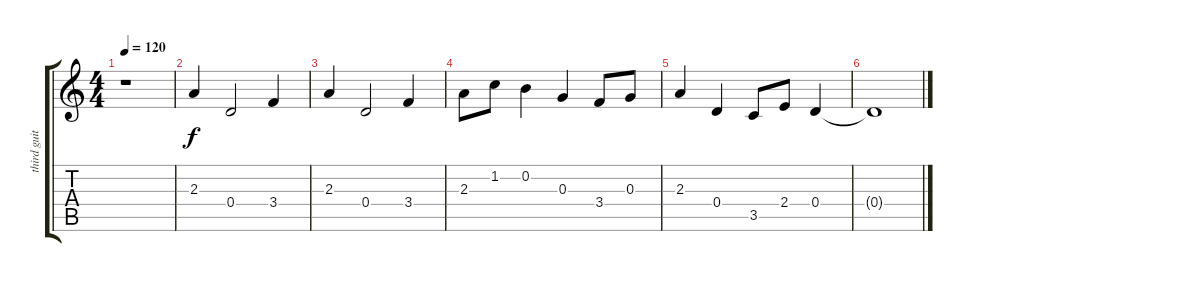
\track ("third guitar" "third guit") {instrument acousticguitarsteel}
\staff {score tabs}
\tuning (E4 B3 G3 D3 A2 E2) {hide}
\ts (4 4)
\tempo 120
\clef g2
\ks c
r.1{dy f} |
2.3.4 0.4.2 3.4.4 |
2.3.4 0.4.2 3.4.4 |
2.3.8 1.2.8 0.2.4 0.3.4 3.4.8 0.3.8 |
2.3.4 0.4.4 3.5.8 2.4.8 0.4.4 |
0.4{t}.1
